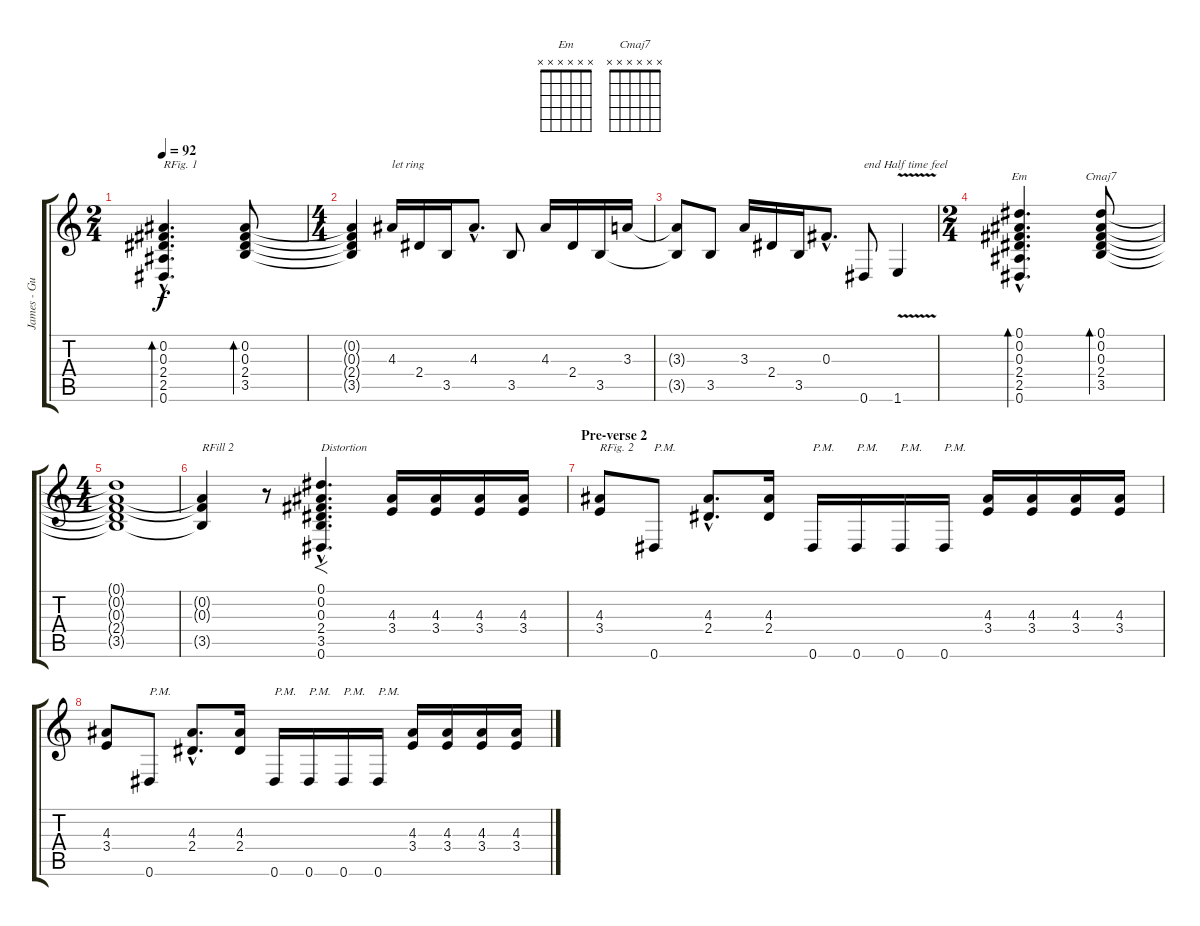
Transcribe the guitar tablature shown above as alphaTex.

\track ("James - Guitar" "James - Gu") {instrument distortionguitar}
\staff {score tabs}
\tuning (Eb4 Bb3 Gb3 Db3 Ab2 Eb2) {hide}
\chord ("Em" x x x x x x)
\chord ("Cmaj7" x x x x x x)
\ts (2 4)
\tempo 92
\clef g2
\ks c
(0.2{hac} 0.3{hac} 2.4{hac} 2.5{hac} 0.6{hac}).4{d bd 60 txt "RFig. 1" dy f} (0.2 0.3 2.4 3.5).8{bd 60} |
\ts (4 4)
(0.2{t} 0.3{t} 2.4{t} 3.5{t}).4 4.3.16{txt "let ring"} 2.4.16 3.5.16 4.3{hac}.8{d} 3.5.8 4.3.16 2.4.16 3.5.16 3.3.16 |
(3.3{t} 3.5{t}).8 3.5.8 3.3.16 2.4.16 3.5.16 0.3{hac}.8{d} 0.6.8{txt "end Half time feel"} 1.6{v}.4 |
\ts (2 4)
(0.1{hac} 0.2{hac} 0.3{hac} 2.4{hac} 2.5{hac} 0.6{hac}).4{d bd 60 ch "Em"} (0.1 0.2 0.3 2.4 3.5).8{bd 60 ch "Cmaj7"} |
\ts (4 4)
(0.1{t} 0.2{t} 0.3{t} 2.4{t} 3.5{t}).1 |
(0.2{t} 0.3{t} 3.5{t}).4{txt "RFill 2"} r.8 (0.1{hac} 0.2{hac} 0.3{hac} 2.4{hac} 3.5{hac} 0.6{hac}).4{f d txt "Distortion" instrument distortionguitar} (4.3 3.4).16 (4.3 3.4).16 (4.3 3.4).16 (4.3 3.4).16 |
\section ("" "Pre-verse 2")
(4.3 3.4).8{txt "RFig. 2"} 0.6.8{txt "P.M."} (4.3{hac} 2.4{hac}).8{d} (4.3 2.4).16 0.6.16{txt "P.M."} 0.6.16{txt "P.M."} 0.6.16{txt "P.M."} 0.6.16{txt "P.M."} (4.3 3.4).16 (4.3 3.4).16 (4.3 3.4).16 (4.3 3.4).16 |
(4.3 3.4).8 0.6.8{txt "P.M."} (4.3{hac} 2.4{hac}).8{d} (4.3 2.4).16 0.6.16{txt "P.M."} 0.6.16{txt "P.M."} 0.6.16{txt "P.M."} 0.6.16{txt "P.M."} (4.3 3.4).16 (4.3 3.4).16 (4.3 3.4).16 (4.3 3.4).16
